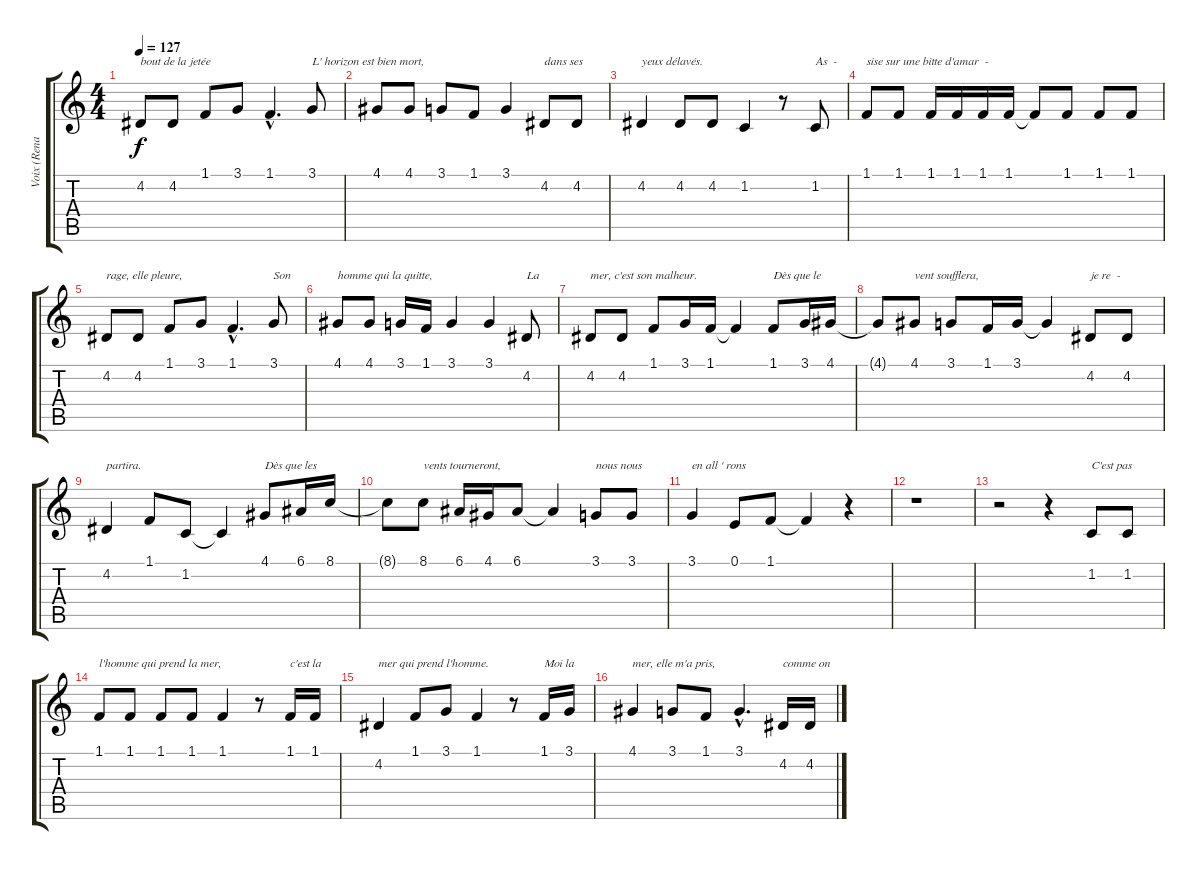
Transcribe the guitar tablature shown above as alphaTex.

\track ("Voix (Renaud Séchan)" "Voix (Rena") {instrument voiceoohs}
\staff {score tabs}
\tuning (E4 B3 G3 D3 A2 E2) {hide}
\ts (4 4)
\tempo 127
\clef g2
\ks c
4.2.8{txt "bout de la jetée" dy f} 4.2.8 1.1.8 3.1.8 1.1{hac}.4{d} 3.1.8{txt "L' horizon est bien mort,"} |
4.1.8 4.1.8 3.1.8 1.1.8 3.1.4 4.2.8{txt "dans ses"} 4.2.8 |
4.2.4{txt "yeux délavés."} 4.2.8 4.2.8 1.2.4 r.8 1.2.8{txt "As  -"} |
1.1.8{txt "sise sur une bitte d'amar  -"} 1.1.8 1.1.16 1.1.16 1.1.16 1.1.16 1.1{t}.8 1.1.8 1.1.8 1.1.8 |
4.2.8{txt "rage, elle pleure,"} 4.2.8 1.1.8 3.1.8 1.1{hac}.4{d} 3.1.8{txt "Son"} |
4.1.8{txt "homme qui la quitte,"} 4.1.8 3.1.16 1.1.16 3.1.4 3.1.4 4.2.8{txt "La"} |
4.2.8{txt "mer, c'est son malheur."} 4.2.8 1.1.8 3.1.16 1.1.16 1.1{t}.4 1.1.8{txt "Dès que le"} 3.1.16 4.1.16 |
4.1{t}.8 4.1.8{txt "vent soufflera, "} 3.1.8 1.1.16 3.1.16 3.1{t}.4 4.2.8{txt "je re  -"} 4.2.8 |
4.2.4{txt "partira."} 1.1.8 1.2.8 1.2{t}.4 4.1.8{txt "Dès que les"} 6.1.16 8.1.16 |
8.1{t}.8 8.1.8{txt "vents tourneront,"} 6.1.16 4.1.16 6.1.8 6.1{t}.4 3.1.8{txt "nous nous"} 3.1.8 |
3.1.4{txt "en all ' rons"} 0.1.8 1.1.8 1.1{t}.4 r.4 |
r.1 |
r.2 r.4 1.2.8{txt "C'est pas "} 1.2.8 |
1.1.8{txt "l'homme qui prend la mer, "} 1.1.8 1.1.8 1.1.8 1.1.4 r.8 1.1.16{txt "c'est la "} 1.1.16 |
4.2.4{txt "mer qui prend l'homme."} 1.1.8 3.1.8 1.1.4 r.8 1.1.16{txt "Moi la "} 3.1.16 |
4.1.4{txt "mer, elle m'a pris, "} 3.1.8 1.1.8 3.1{hac}.4{d} 4.2.16{txt "comme on"} 4.2.16
